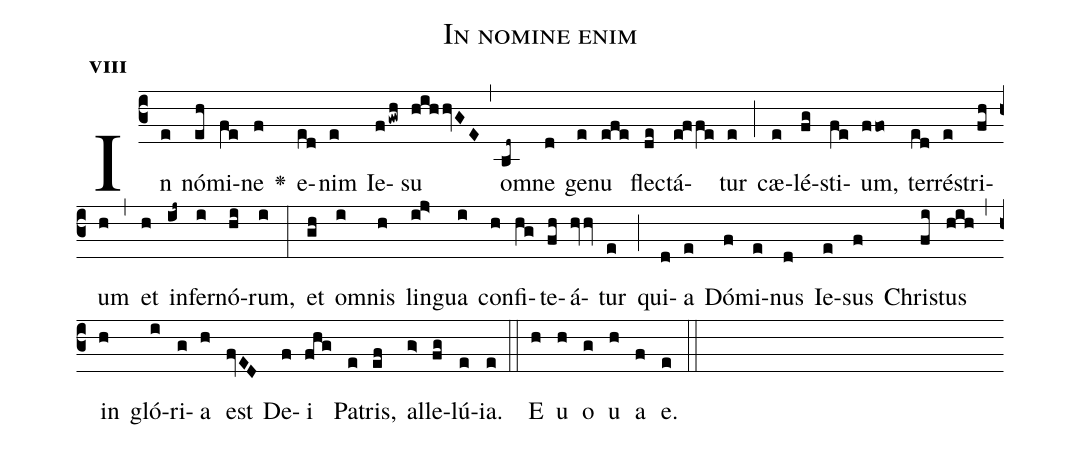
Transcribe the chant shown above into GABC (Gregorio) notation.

name:In nomine enim;
office-part:Antiphona;
mode:8;
%%
initial-style: 1;
name: In nomine enim
book: Antiphonae & Responsoria/Tomus II, p. 175;
occasion: Hebdomada III Paschae Dominica;
office-part: Vesperae I Ant 3;
user-notes: ;
commentary: ;
annotation: 8g;
centering-scheme: english;
fontsize: 12;
font: OFLSortsMillGoudy;
height: 11;
width: 4.5;
%%
(c3)In(e) nó(eh)mi(fe)ne(f) <v>\greheightstar</v>() e(ed)nim(e) Ie(fgwh)su(hihhvGE) (,) om(bd~)ne(d) ge(e)nu(efe) fle(de)ctá(e!ffe)tur(e) (;) cæ(e)lé(fg)sti(fe)um,(ffo) ter(ed)ré(e)stri(fh)um(h) (,) et(h) in(ij~)fer(i)nó(hi)rum,(i) (:) et(gh) om(i)nis(h) lin(ij>)gua(i) con(h)fi(hg)te(fh)á(hvv)tur(e) (;) qui(d)a(e) Dó(f)mi(e)nus(d) Ie(e)sus(f) Chri(fi)stus(hih) (,) in(h) gló(i)ri(g)a(h) est(fvED) De(f)i(fhg) Pa(e)tris,(ef) al(g>)le(fg)lú(e)ia.(e) (::)
E(h) u(h) o(g) u(h) a(f) e.(e) (::)
